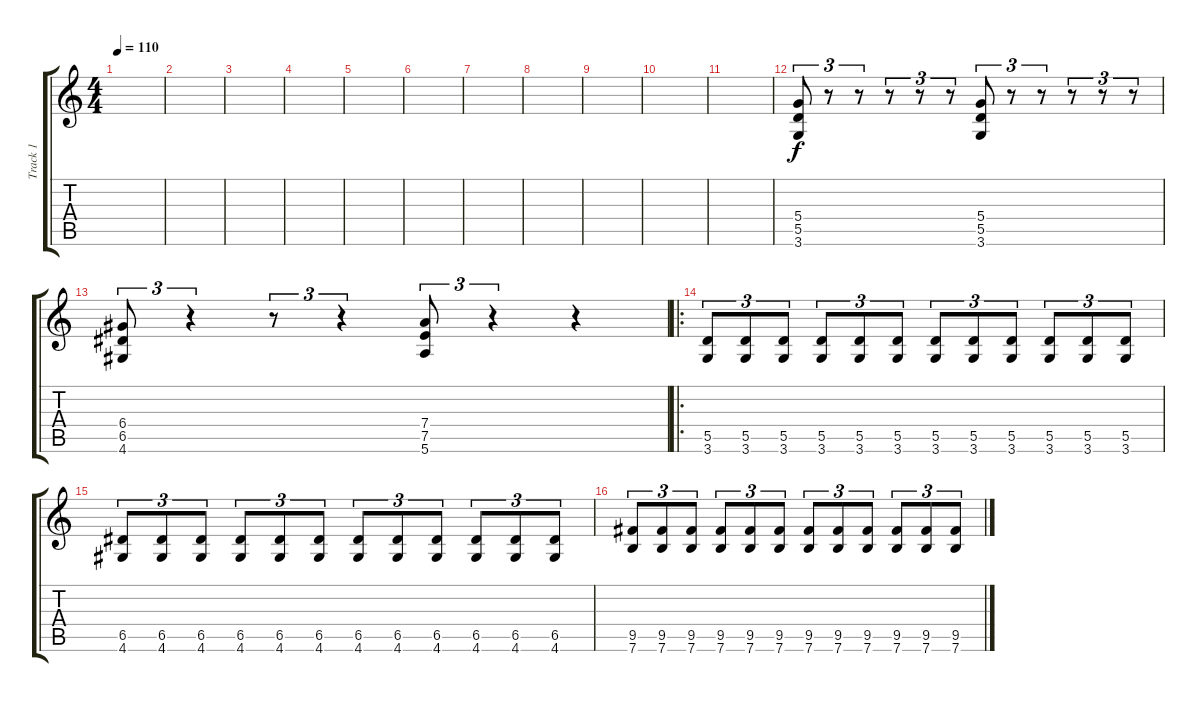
\track ("Track 1" "Track 1") {instrument acousticguitarsteel}
\staff {score tabs}
\tuning (E4 B3 G3 D3 A2 E2) {hide}
\ts (4 4)
\tempo 110
\clef g2
\ks c
|
|
|
|
|
|
|
|
|
|
|
(5.4 5.5 3.6).8{tu (3 2)} r.8{tu (3 2)} r.8{tu (3 2)} r.8{tu (3 2)} r.8{tu (3 2)} r.8{tu (3 2)} (5.4 5.5 3.6).8{tu (3 2)} r.8{tu (3 2)} r.8{tu (3 2)} r.8{tu (3 2)} r.8{tu (3 2)} r.8{tu (3 2)} |
(6.4 6.5 4.6).8{tu (3 2)} r.4{tu (3 2)} r.8{tu (3 2)} r.4{tu (3 2)} (7.4 7.5 5.6).8{tu (3 2)} r.4{tu (3 2)} r.4 |
\ro
(5.5 3.6).8{tu (3 2) instrument overdrivenguitar} (5.5 3.6).8{tu (3 2)} (5.5 3.6).8{tu (3 2)} (5.5 3.6).8{tu (3 2)} (5.5 3.6).8{tu (3 2)} (5.5 3.6).8{tu (3 2)} (5.5 3.6).8{tu (3 2)} (5.5 3.6).8{tu (3 2)} (5.5 3.6).8{tu (3 2)} (5.5 3.6).8{tu (3 2)} (5.5 3.6).8{tu (3 2)} (5.5 3.6).8{tu (3 2)} |
(6.5 4.6).8{tu (3 2)} (6.5 4.6).8{tu (3 2)} (6.5 4.6).8{tu (3 2)} (6.5 4.6).8{tu (3 2)} (6.5 4.6).8{tu (3 2)} (6.5 4.6).8{tu (3 2)} (6.5 4.6).8{tu (3 2)} (6.5 4.6).8{tu (3 2)} (6.5 4.6).8{tu (3 2)} (6.5 4.6).8{tu (3 2)} (6.5 4.6).8{tu (3 2)} (6.5 4.6).8{tu (3 2)} |
(9.5 7.6).8{tu (3 2)} (9.5 7.6).8{tu (3 2)} (9.5 7.6).8{tu (3 2)} (9.5 7.6).8{tu (3 2)} (9.5 7.6).8{tu (3 2)} (9.5 7.6).8{tu (3 2)} (9.5 7.6).8{tu (3 2)} (9.5 7.6).8{tu (3 2)} (9.5 7.6).8{tu (3 2)} (9.5 7.6).8{tu (3 2)} (9.5 7.6).8{tu (3 2)} (9.5 7.6).8{tu (3 2)}
